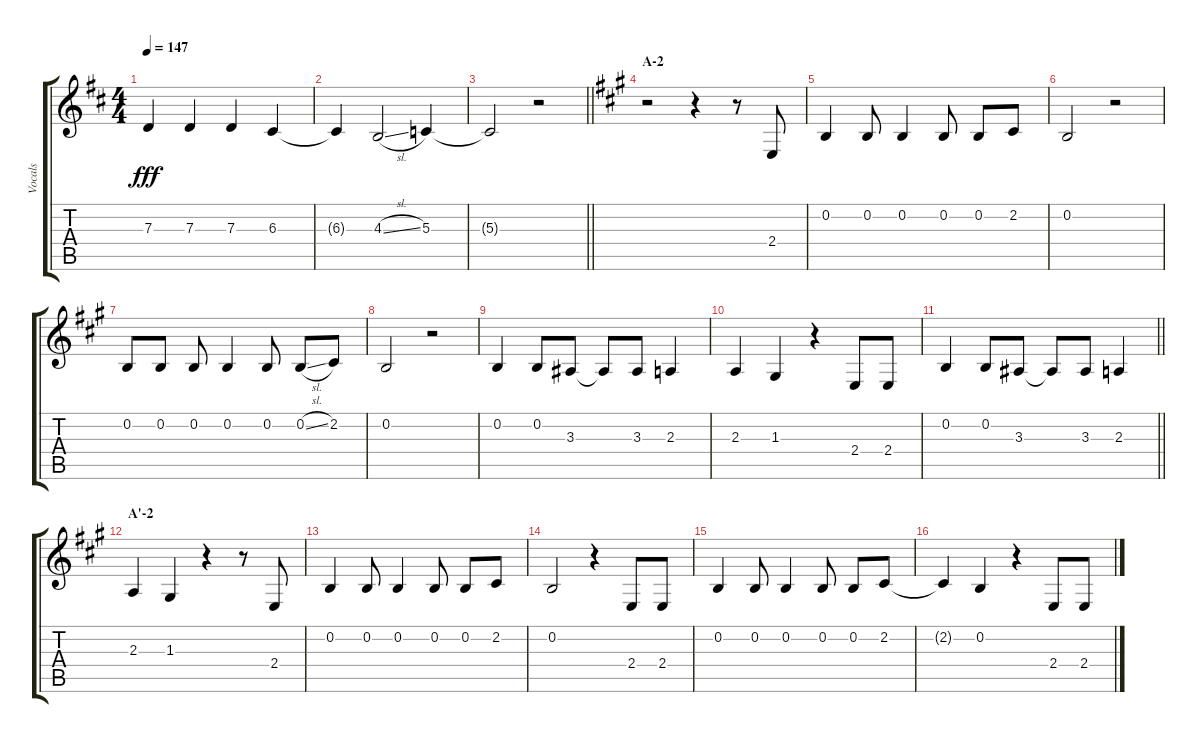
\track ("Vocals" "Vocals") {instrument voiceoohs}
\staff {score tabs}
\tuning (E4 B3 G3 D3 A2 E2) {hide}
\ts (4 4)
\tempo 147
\clef g2
\ks d
7.3{t}.4{dy fff} 7.3.4 7.3.4 6.3.4 |
6.3{t}.4 4.3{sl}.2 5.3.4 |
\barLineRight lightlight
5.3{t}.2 r.2 |
\section ("" "A-2")
\ks a
r.2 r.4 r.8 2.4.8 |
0.2.4 0.2.8 0.2.4 0.2.8 0.2.8 2.2.8 |
0.2.2 r.2 |
0.2.8 0.2.8 0.2.8 0.2.4 0.2.8 0.2{sl}.8 2.2.8 |
0.2.2 r.2 |
0.2.4 0.2.8 3.3.8 3.3{t}.8 3.3.8 2.3.4 |
2.3.4 1.3.4 r.4 2.4.8 2.4.8 |
\barLineRight lightlight
0.2.4 0.2.8 3.3.8 3.3{t}.8 3.3.8 2.3.4 |
\section ("" "A'-2")
2.3.4 1.3.4 r.4 r.8 2.4.8 |
0.2.4 0.2.8 0.2.4 0.2.8 0.2.8 2.2.8 |
0.2.2 r.4 2.4.8 2.4.8 |
0.2.4 0.2.8 0.2.4 0.2.8 0.2.8 2.2.8 |
2.2{t}.4 0.2.4 r.4 2.4.8 2.4.8
